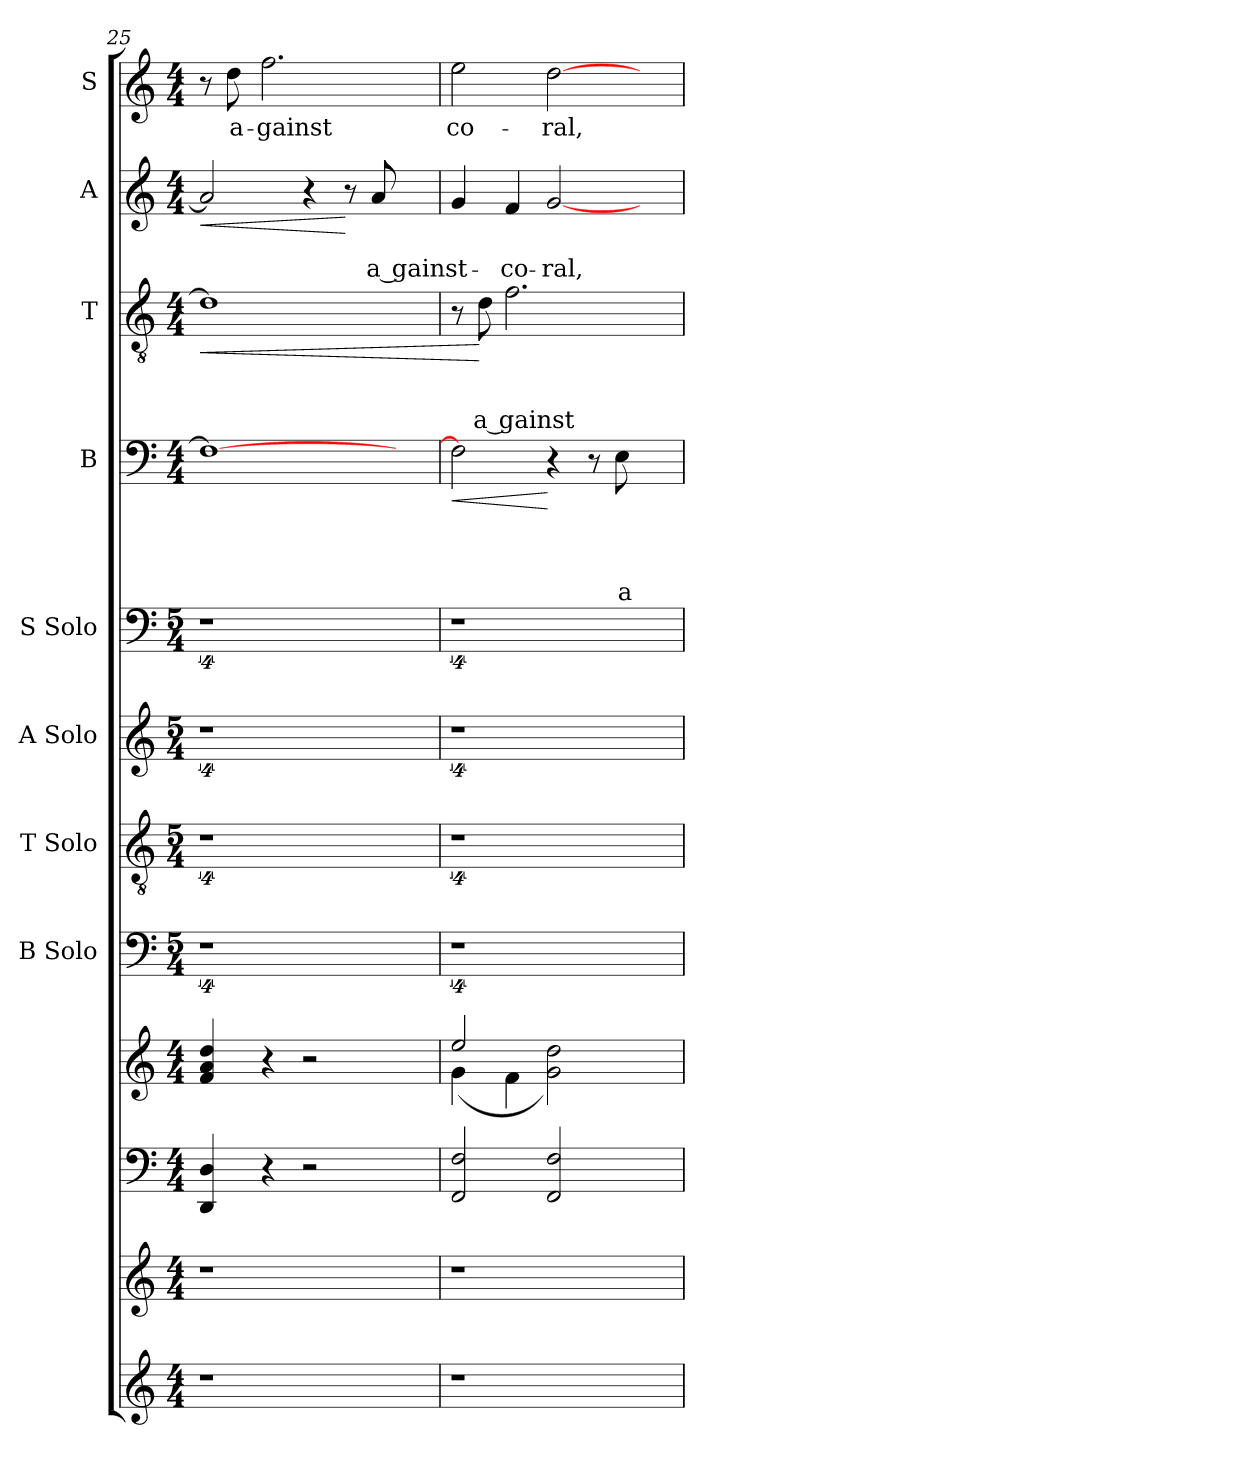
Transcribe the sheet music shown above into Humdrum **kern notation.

**kern	**kern	**kern	**kern	**kern	**kern	**kern	**kern	**kern	**text	**text	**text	**text	**dynam	**kern	**text	**text	**text	**dynam	**kern	**text	**text	**dynam	**kern	**text
*part12	*part11	*part10	*part9	*part8	*part7	*part6	*part5	*part4	*part4	*part4	*part4	*part4	*part4	*part3	*part3	*part3	*part3	*part3	*part2	*part2	*part2	*part2	*part1	*part1
*staff12	*staff11	*staff10	*staff9	*staff8	*staff7	*staff6	*staff5	*staff4	*staff4	*staff4	*staff4	*staff4	*staff4	*staff3	*staff3	*staff3	*staff3	*staff3	*staff2	*staff2	*staff2	*staff2	*staff1	*staff1
*	*	*	*	*I"B Solo	*I"T Solo	*I"A Solo	*I"S Solo	*I"B	*	*	*	*	*	*I"T	*	*	*	*	*I"A	*	*	*	*I"S	*
!!LO:PB:g=z
*clefG2	*clefG2	*clefF4	*clefG2	*clefF4	*clefGv2	*clefG2	*clefF4	*clefF4	*	*	*	*	*	*clefGv2	*	*	*	*	*clefG2	*	*	*	*clefG2	*
*k[]	*k[]	*k[]	*k[]	*k[]	*k[]	*k[]	*k[]	*k[]	*	*	*	*	*	*k[]	*	*	*	*	*k[]	*	*	*	*k[]	*
*C:	*C:	*C:	*C:	*C:	*C:	*C:	*C:	*C:	*	*	*	*	*	*C:	*	*	*	*	*C:	*	*	*	*C:	*
*M4/4	*M4/4	*M4/4	*M4/4	*M5/4	*M5/4	*M5/4	*M5/4	*M4/4	*	*	*	*	*	*M4/4	*	*	*	*	*M4/4	*	*	*	*M4/4	*
=25	=25	=25	=25	=25	=25	=25	=25	=25	=25	=25	=25	=25	=25	=25	=25	=25	=25	=25	=25	=25	=25	=25	=25	=25
!	!	!	!	!	!	!	!	!	!	!	!	!	!	!	!	!	!	!LO:HP:b	!	!	!	!LO:HP:b	!	!
1r	1r	4DD/ 4D/	4f/ 4a/ 4dd/	4%5r	4%5r	4%5r	4%5r	1F_	.	.	.	.	.	1d]	.	.	.	<	2a/]	.	.	<	8r	.
!	!	!	!	!	!	!	!	!	!	!	!	!	!	!	!	!	!	!	!	!	!	!	!	!LO:LY:b
.	.	.	.	.	.	.	.	.	.	.	.	.	.	.	.	.	.	.	.	.	.	.	8dd\	a-
!	!	!	!	!	!	!	!	!	!	!	!	!	!	!	!	!	!	!	!	!	!	!	!	!LO:LY:b
.	.	4r	4r	.	.	.	.	.	.	.	.	.	.	.	.	.	.	.	.	.	.	.	2.ff\	-gainst
.	.	2r	2r	.	.	.	.	.	.	.	.	.	.	.	.	.	.	.	4r	.	.	.	.	.
.	.	.	.	.	.	.	.	.	.	.	.	.	.	.	.	.	.	.	8r	.	.	[	.	.
!	!	!	!	!	!	!	!	!	!	!	!	!	!	!	!	!	!	!	!	!	!LO:LY:b	!	!	!
.	.	.	.	.	.	.	.	.	.	.	.	.	.	.	.	.	.	.	8a/	.	a gainst-	.	.	.
4ryy	4ryy	4ryy	4ryy	.	.	.	.	4ryy	.	.	.	.	.	4ryy	.	.	.	.	4ryy	.	.	.	4ryy	.
=26	=26	=26	=26	=26	=26	=26	=26	=26	=26	=26	=26	=26	=26	=26	=26	=26	=26	=26	=26	=26	=26	=26	=26	=26
*	*	*	*^	*	*	*	*	*	*	*	*	*	*	*	*	*	*	*	*	*	*	*	*	*
!	!	!	!	!	!	!	!	!	!	!	!	!	!	!LO:HP:b	!	!	!	!	!	!	!	!	!	!	!LO:LY:b
1r	1r	2FF/ 2F/	2ee/	(<4g\	4%5r	4%5r	4%5r	4%5r	2F\]	.	.	.	.	<	8r	.	.	.	.	4g/	.	.	.	2ee\	co-
!	!	!	!	!	!	!	!	!	!	!	!	!	!	!	!	!	!	!LO:LY:b	!	!	!	!	!	!	!
.	.	.	.	.	.	.	.	.	.	.	.	.	.	.	8d\	.	.	a gainst	[	.	.	.	.	.	.
!	!	!	!	!	!	!	!	!	!	!	!	!	!	!	!	!	!	!	!	!	!	!LO:LY:b	!	!	!
.	.	.	.	4f\	.	.	.	.	.	.	.	.	.	.	2.f\	.	.	.	.	4f/	.	-co-	.	.	.
!	!	!	!	!	!	!	!	!	!	!	!	!	!	!	!	!	!	!	!	!	!	!LO:LY:b	!	!	!LO:LY:b
.	.	2FF/ 2F/	4ryy	2g\ 2dd\)	.	.	.	.	4r	.	.	.	.	[	.	.	.	.	.	[<2g/	.	-ral,	.	[>2dd\	-ral,
.	.	.	2ryy	.	.	.	.	.	8r	.	.	.	.	.	.	.	.	.	.	.	.	.	.	.	.
!	!	!	!	!	!	!	!	!	!	!	!	!	!LO:LY:b	!	!	!	!	!	!	!	!	!	!	!	!
.	.	.	.	.	.	.	.	.	8E\	.	.	.	a	.	.	.	.	.	.	.	.	.	.	.	.
4ryy	4ryy	4ryy	.	4ryy	.	.	.	.	4ryy	.	.	.	.	.	4ryy	.	.	.	.	4ryy	.	.	.	4ryy	.
*	*	*	*v	*v	*	*	*	*	*	*	*	*	*	*	*	*	*	*	*	*	*	*	*	*	*
=	=	=	=	=	=	=	=	=	=	=	=	=	=	=	=	=	=	=	=	=	=	=	=	=
*-	*-	*-	*-	*-	*-	*-	*-	*-	*-	*-	*-	*-	*-	*-	*-	*-	*-	*-	*-	*-	*-	*-	*-	*-
